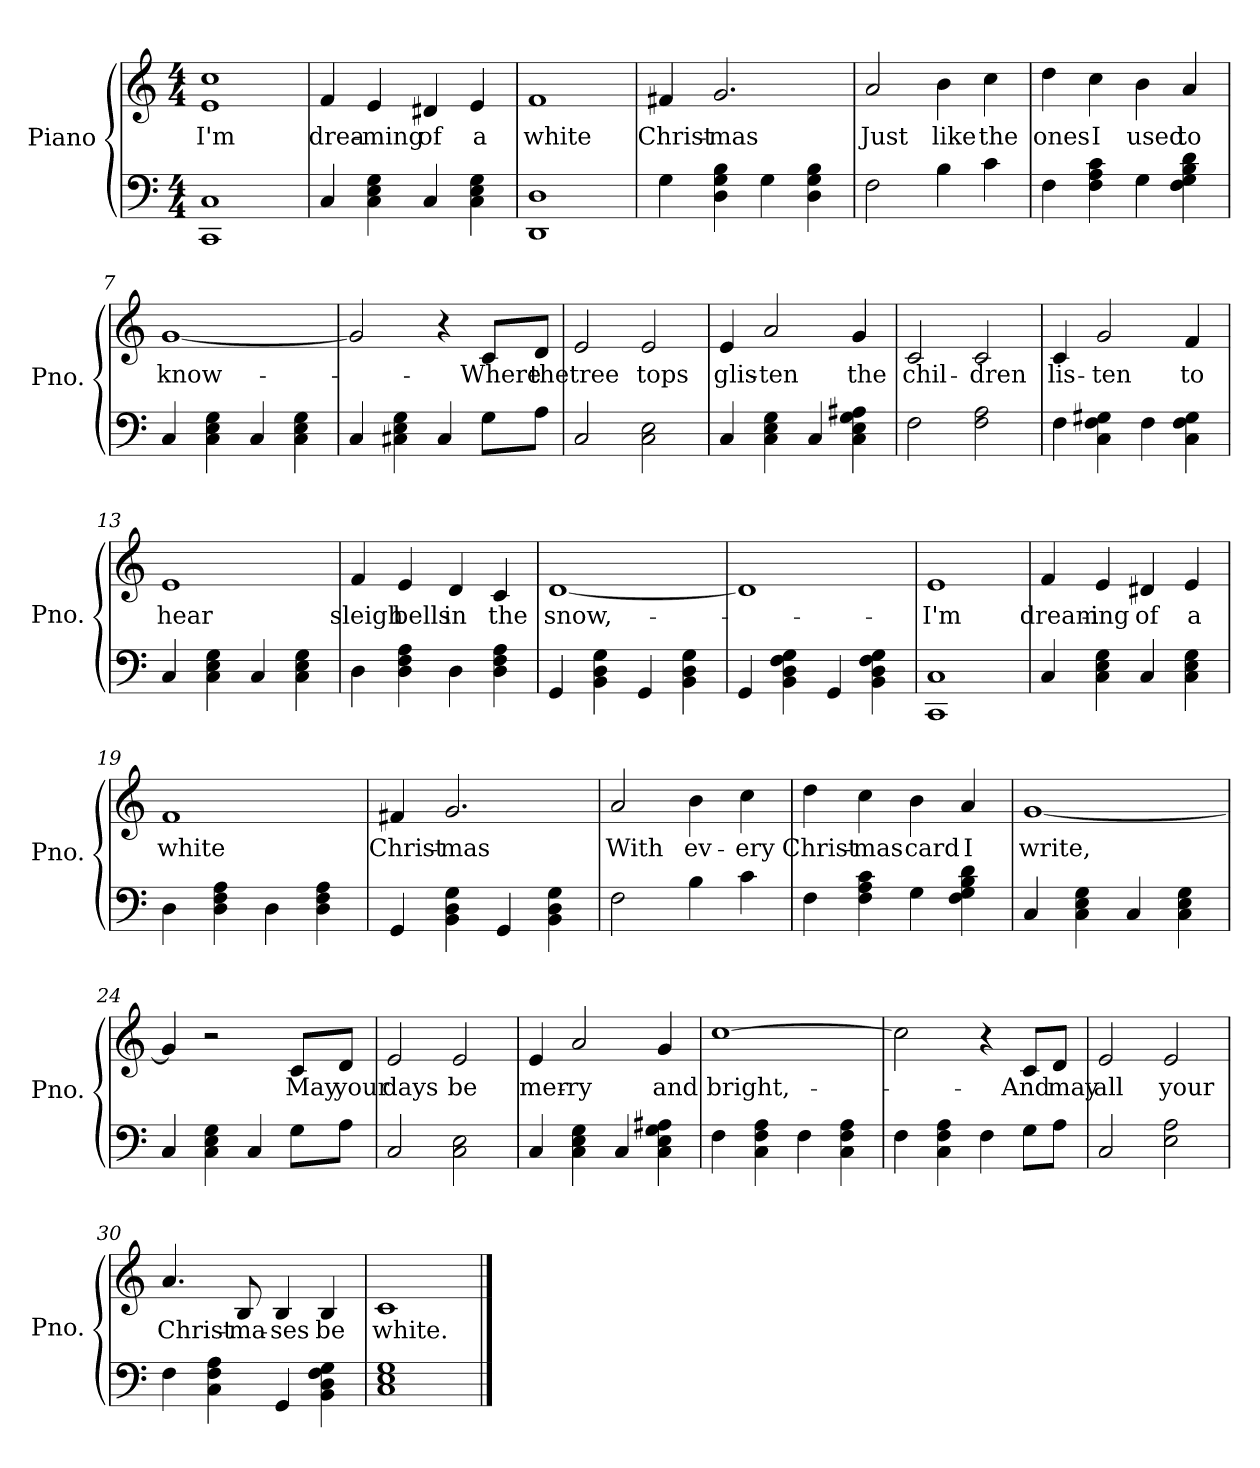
**kern	**kern	**text
*part1	*part1	*part1
*staff2	*staff1	*staff1
*I"Piano	*	*
*I'Pno.	*	*
*stria5	*stria5	*
*clefF4	*clefG2	*
*k[]	*k[]	*
*M4/4	*M4/4	*
*MM120	*MM120	*
=1	=1	=1
1C 1CC	1e 1cc	I'm
=2	=2	=2
4C	4f	drea-
4C 4E 4G	4e	ming
4C	4d#X	of
4C 4E 4G	4e	a
=3	=3	=3
1D 1DD	1f	white
=4	=4	=4
4G	4f#X	Christ-
4G 4B 4D	2.g	mas
4G	.	.
4G 4B 4D	.	.
=5	=5	=5
2F	2a	Just
4B	4b	like
4c	4cc	the
=6	=6	=6
4F	4dd	ones
4F 4A 4c	4cc	I
4G	4b	used
4G 4B 4d 4F	4a	to
=7	=7	=7
4C	[1g	know-
4C 4E 4G	.	.
4C	.	.
4C 4E 4G	.	.
=8	=8	=8
4C	2g]	.
4C#X 4G 4E	.	.
4C#	4r	.
8GL	8cL	Where
8AJ	8dJ	the
=9	=9	=9
2C	2e	tree
2E 2C	2e	tops
=10	=10	=10
4C	4e	glis-
4C 4E 4G	2a	ten
4C	.	.
4C 4E 4G 4A#X	4g	the
=11	=11	=11
2F	2c	chil-
2F 2A	2c	dren
=12	=12	=12
4F	4c	lis-
4C 4F 4G#X	2g	ten
4F	.	.
4F 4G# 4C	4f	to
=13	=13	=13
4C	1e	hear
4C 4E 4G	.	.
4C	.	.
4C 4E 4G	.	.
=14	=14	=14
4D	4f	sleigh
4D 4F 4A	4e	bells
4D	4d	in
4D 4F 4A	4c	the
=15	=15	=15
4GG	[1d	snow, -
4BB 4D 4G	.	.
4GG	.	.
4BB 4D 4G	.	.
=16	=16	=16
4GG	1d]	.
4D 4F 4G 4BB	.	.
4GG	.	.
4BB 4D 4F 4G	.	.
=17	=17	=17
1C 1CC	1e	I'm
=18	=18	=18
4C	4f	dream-
4C 4E 4G	4e	ing
4C	4d#X	of
4C 4E 4G	4e	a
=19	=19	=19
4D	1f	white
4D 4F 4A	.	.
4D	.	.
4D 4F 4A	.	.
=20	=20	=20
4GG	4f#X	Christ-
4BB 4D 4G	2.g	mas
4GG	.	.
4G 4BB 4D	.	.
=21	=21	=21
2F	2a	With
4B	4b	ev-
4c	4cc	ery
=22	=22	=22
4F	4dd	Christ-
4F 4A 4c	4cc	mas
4G	4b	card
4G 4B 4d 4F	4a	I
=23	=23	=23
4C	[1g	write,
4C 4E 4G	.	.
4C	.	.
4C 4E 4G	.	.
=24	=24	=24
4C	4g]	.
4G 4C 4E	2r	.
4C	.	.
8GL	8cL	May
8AJ	8dJ	your
=25	=25	=25
2C	2e	days
2C 2E	2e	be
=26	=26	=26
4C	4e	mer-
4C 4E 4G	2a	ry
4C	.	.
4C 4E 4G 4A#X	4g	and
=27	=27	=27
4F	[1cc	bright, -
4C 4F 4A	.	.
4F	.	.
4C 4F 4A	.	.
=28	=28	=28
4F	2cc]	.
4F 4C 4A	.	.
4F	4r	.
8GL	8cL	And
8AJ	8dJ	may
=29	=29	=29
2C	2e	all
2E 2A	2e	your
=30	=30	=30
4F	4.a	Christ-
4F 4A 4C	.	.
.	8B	ma-
4GG	4B	ses
4BB 4D 4F 4G	4B	be
=31	=31	=31
1C 1E 1G	1c	white.
==	==	==
*-	*-	*-
